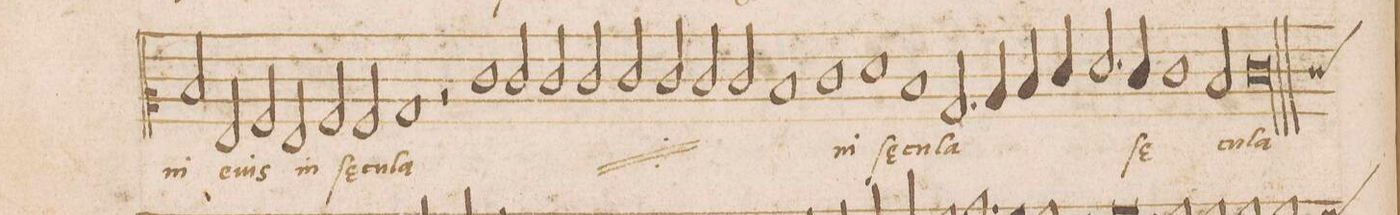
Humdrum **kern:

**kern	**text
*I"DISCANTVS	*
*clefC2	*
*k[]	*
*met(C|)	*
*M2/1	*
2d/	-ni
2G/	e-
=90	=90
2A/	-ius
2G/	in
2A/	ſae-
2A/	-cu-
=91	=91
1B	-la
2r	.
*	*ij
1e	et
=92	=92
2e/	se-
2e/	-mi-
2e/	-ni
=93	=93
2e/	e-
2e/	-ius
2e/	in
2e/	sae-
=94	=94
1d	-cu-
1e	-la
*	*Xij
=95	=95
1f	in
1d	ſae-
=96	=96
2.B/	-cu-
4c/	-la
4d/	.
4e/	.
2.f/	.
=97	=97
4e/	ſae-
1e	.
2d/	-cu-
=98	=98
00.e	-la
=99	=99
=100	=100
*custos:e	*
=101||	=101||
*yyM2/1	*
*-	*-
